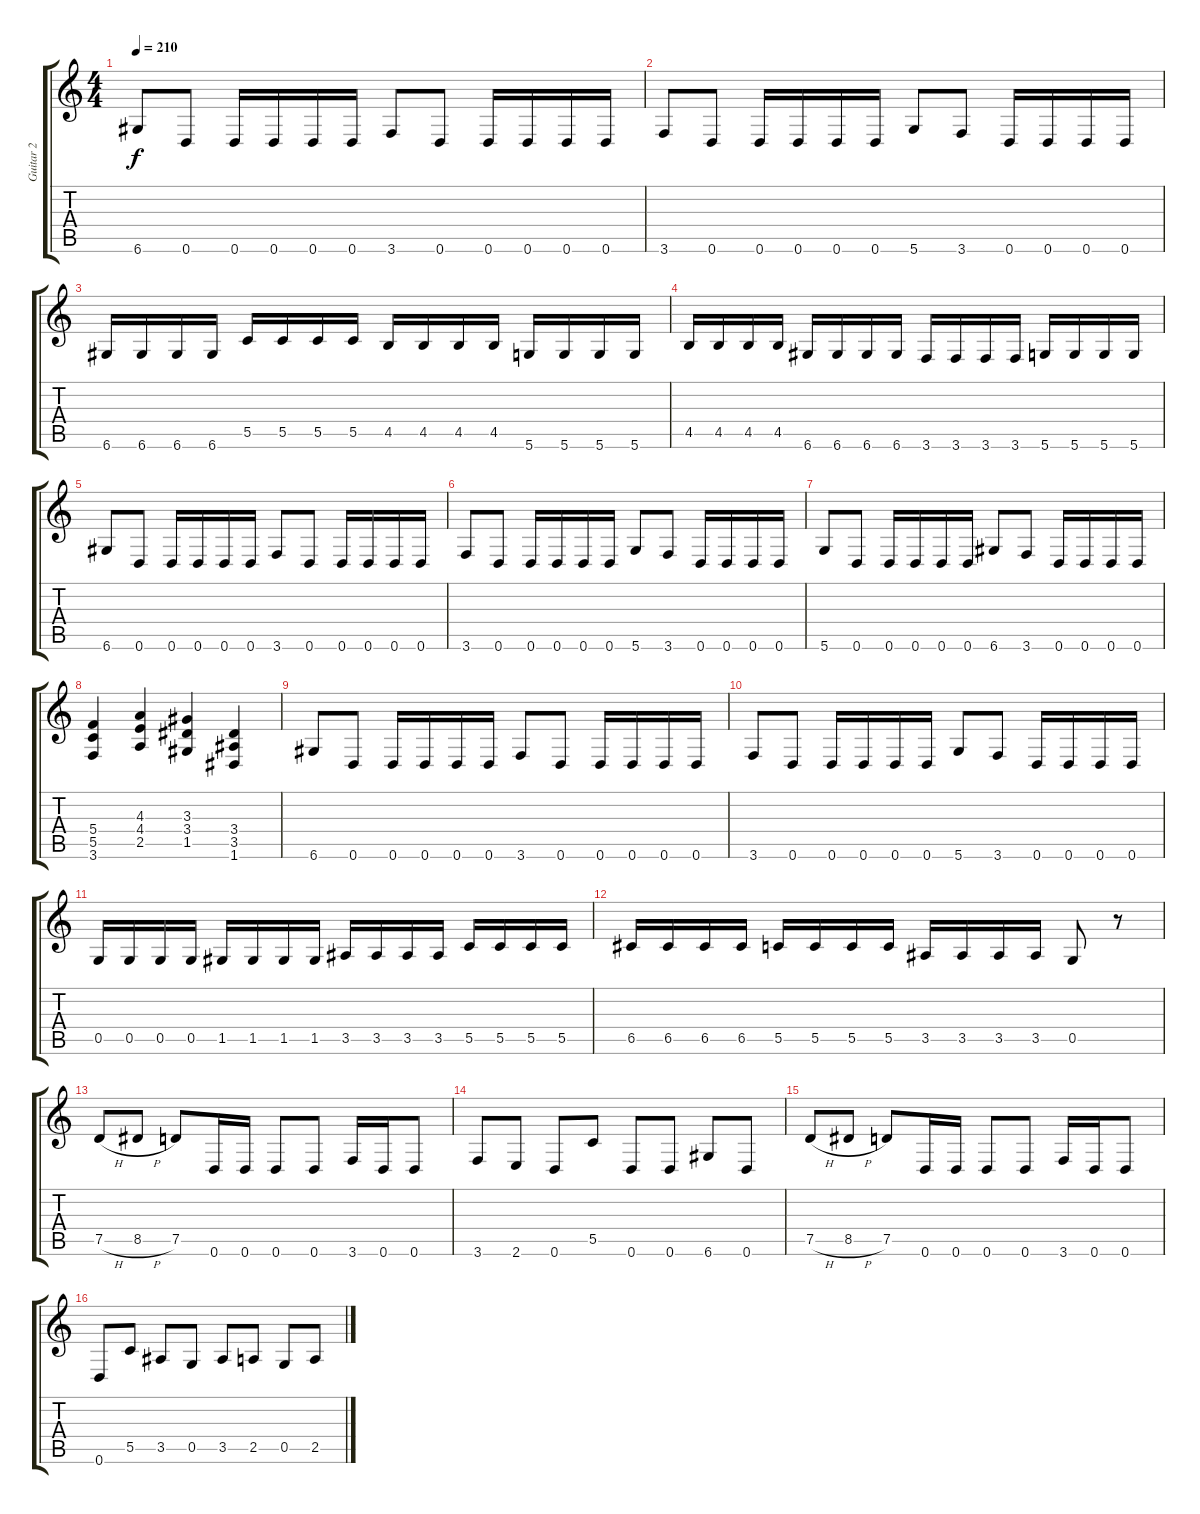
\track ("Guitar 2" "Guitar 2") {instrument distortionguitar}
\staff {score tabs}
\tuning (D4 A3 F3 C3 G2 D2) {hide}
\ts (4 4)
\tempo 210
\clef g2
\ks c
6.6.8{dy f} 0.6.8 0.6.16 0.6.16 0.6.16 0.6.16 3.6.8 0.6.8 0.6.16 0.6.16 0.6.16 0.6.16 |
3.6.8 0.6.8 0.6.16 0.6.16 0.6.16 0.6.16 5.6.8 3.6.8 0.6.16 0.6.16 0.6.16 0.6.16 |
6.6.16 6.6.16 6.6.16 6.6.16 5.5.16 5.5.16 5.5.16 5.5.16 4.5.16 4.5.16 4.5.16 4.5.16 5.6.16 5.6.16 5.6.16 5.6.16 |
4.5.16 4.5.16 4.5.16 4.5.16 6.6.16 6.6.16 6.6.16 6.6.16 3.6.16 3.6.16 3.6.16 3.6.16 5.6.16 5.6.16 5.6.16 5.6.16 |
6.6.8 0.6.8 0.6.16 0.6.16 0.6.16 0.6.16 3.6.8 0.6.8 0.6.16 0.6.16 0.6.16 0.6.16 |
3.6.8 0.6.8 0.6.16 0.6.16 0.6.16 0.6.16 5.6.8 3.6.8 0.6.16 0.6.16 0.6.16 0.6.16 |
5.6.8 0.6.8 0.6.16 0.6.16 0.6.16 0.6.16 6.6.8 3.6.8 0.6.16 0.6.16 0.6.16 0.6.16 |
(5.4 5.5 3.6).4 (4.3 4.4 2.5).4 (3.3 3.4 1.5).4 (3.4 3.5 1.6).4 |
6.6.8 0.6.8 0.6.16 0.6.16 0.6.16 0.6.16 3.6.8 0.6.8 0.6.16 0.6.16 0.6.16 0.6.16 |
3.6.8 0.6.8 0.6.16 0.6.16 0.6.16 0.6.16 5.6.8 3.6.8 0.6.16 0.6.16 0.6.16 0.6.16 |
0.5.16 0.5.16 0.5.16 0.5.16 1.5.16 1.5.16 1.5.16 1.5.16 3.5.16 3.5.16 3.5.16 3.5.16 5.5.16 5.5.16 5.5.16 5.5.16 |
6.5.16 6.5.16 6.5.16 6.5.16 5.5.16 5.5.16 5.5.16 5.5.16 3.5.16 3.5.16 3.5.16 3.5.16 0.5.8 r.8 |
7.5{h}.8 8.5{h}.8 7.5.8 0.6.16 0.6.16 0.6.8 0.6.8 3.6.16 0.6.16 0.6.8 |
3.6.8 2.6.8 0.6.8 5.5.8 0.6.8 0.6.8 6.6.8 0.6.8 |
7.5{h}.8 8.5{h}.8 7.5.8 0.6.16 0.6.16 0.6.8 0.6.8 3.6.16 0.6.16 0.6.8 |
0.6.8 5.5.8 3.5.8 0.5.8 3.5.8 2.5.8 0.5.8 2.5.8
